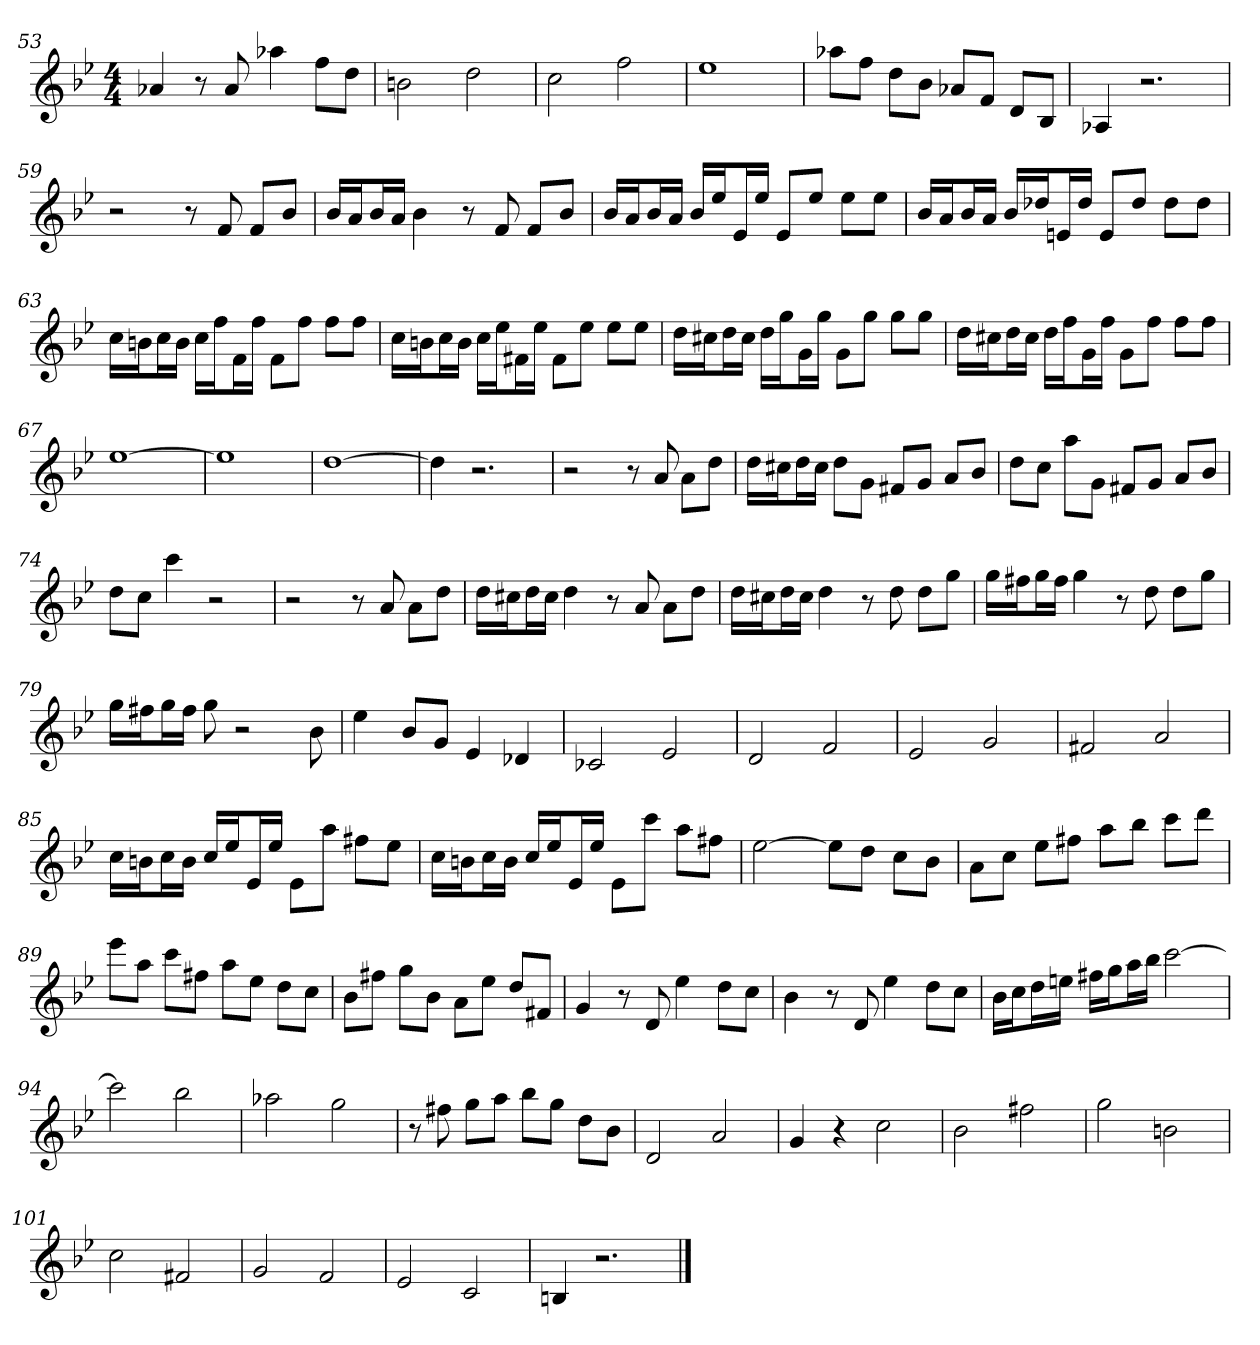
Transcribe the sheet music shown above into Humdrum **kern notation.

**kern
*part1
*staff1
*k[b-e-]
*g:
*M4/4
=53
4a-X
8r
8a-
4aa-X
8ffL
8ddJ
=54
2bn
2dd
=55
2cc
2ff
=56
1ee-
=57
8aa-XL
8ffJ
8ddL
8b-J
8a-XL
8fJ
8dL
8B-J
=58
4A-X
2.r
=59
2r
8r
8f
8fL
8b-J
=60
16b-LL
16aJ
16b-L
16aJJ
4b-
8r
8f
8fL
8b-J
=61
16b-LL
16aJ
16b-L
16aJJ
16b-LL
16ee-J
16e-L
16ee-JJ
8e-L
8ee-J
8ee-L
8ee-J
=62
16b-LL
16aJ
16b-L
16aJJ
16b-LL
16dd-XJ
16enL
16dd-JJ
8eL
8dd-J
8dd-L
8dd-J
=63
16ccLL
16bnJ
16ccL
16bJJ
16ccLL
16ffJ
16fL
16ffJJ
8fL
8ffJ
8ffL
8ffJ
=64
16ccLL
16bnJ
16ccL
16bJJ
16ccLL
16ee-J
16f#XL
16ee-JJ
8f#L
8ee-J
8ee-L
8ee-J
=65
16ddLL
16cc#XJ
16ddL
16cc#JJ
16ddLL
16ggJ
16gL
16ggJJ
8gL
8ggJ
8ggL
8ggJ
=66
16ddLL
16cc#XJ
16ddL
16cc#JJ
16ddLL
16ffJ
16gL
16ffJJ
8gL
8ffJ
8ffL
8ffJ
=67
[1ee-
=68
1ee-]
=69
[1dd
=70
4dd]
2.r
=71
2r
8r
8a
8aL
8ddJ
=72
16ddLL
16cc#XJ
16ddL
16cc#JJ
8ddL
8gJ
8f#XL
8gJ
8aL
8b-J
=73
8ddL
8ccJ
8aaL
8gJ
8f#XL
8gJ
8aL
8b-J
=74
8ddL
8ccJ
4ccc
2r
=75
2r
8r
8a
8aL
8ddJ
=76
16ddLL
16cc#XJ
16ddL
16cc#JJ
4dd
8r
8a
8aL
8ddJ
=77
16ddLL
16cc#XJ
16ddL
16cc#JJ
4dd
8r
8dd
8ddL
8ggJ
=78
16ggLL
16ff#XJ
16ggL
16ff#JJ
4gg
8r
8dd
8ddL
8ggJ
=79
16ggLL
16ff#XJ
16ggL
16ff#JJ
8gg
2r
8b-
=80
4ee-
8b-L
8gJ
4e-
4d-X
=81
2c-X
2e-
=82
2d
2f
=83
2e-
2g
=84
2f#X
2a
=85
16ccLL
16bnJ
16ccL
16bJJ
16ccLL
16ee-J
16e-L
16ee-JJ
8e-L
8aaJ
8ff#XL
8ee-J
=86
16ccLL
16bnJ
16ccL
16bJJ
16ccLL
16ee-J
16e-L
16ee-JJ
8e-L
8cccJ
8aaL
8ff#XJ
=87
[2ee-
8ee-L]
8ddJ
8ccL
8b-J
=88
8aL
8ccJ
8ee-L
8ff#XJ
8aaL
8bb-J
8cccL
8dddJ
=89
8eee-L
8aaJ
8cccL
8ff#XJ
8aaL
8ee-J
8ddL
8ccJ
=90
8b-L
8ff#XJ
8ggL
8b-J
8aL
8ee-J
8ddL
8f#XJ
=91
4g
8r
8d
4ee-
8ddL
8ccJ
=92
4b-
8r
8d
4ee-
8ddL
8ccJ
=93
16b-LL
16ccJ
16ddL
16eenJJ
16ff#XLL
16ggJ
16aaL
16bb-JJ
[2ccc
=94
2ccc]
2bb-
=95
2aa-X
2gg
=96
8r
8ff#X
8ggL
8aaJ
8bb-L
8ggJ
8ddL
8b-J
=97
2d
2a
=98
4g
4r
2cc
=99
2b-
2ff#X
=100
2gg
2bn
=101
2cc
2f#X
=102
2g
2f
=103
2e-
2c
=104
4Bn
2.r
==
*-
